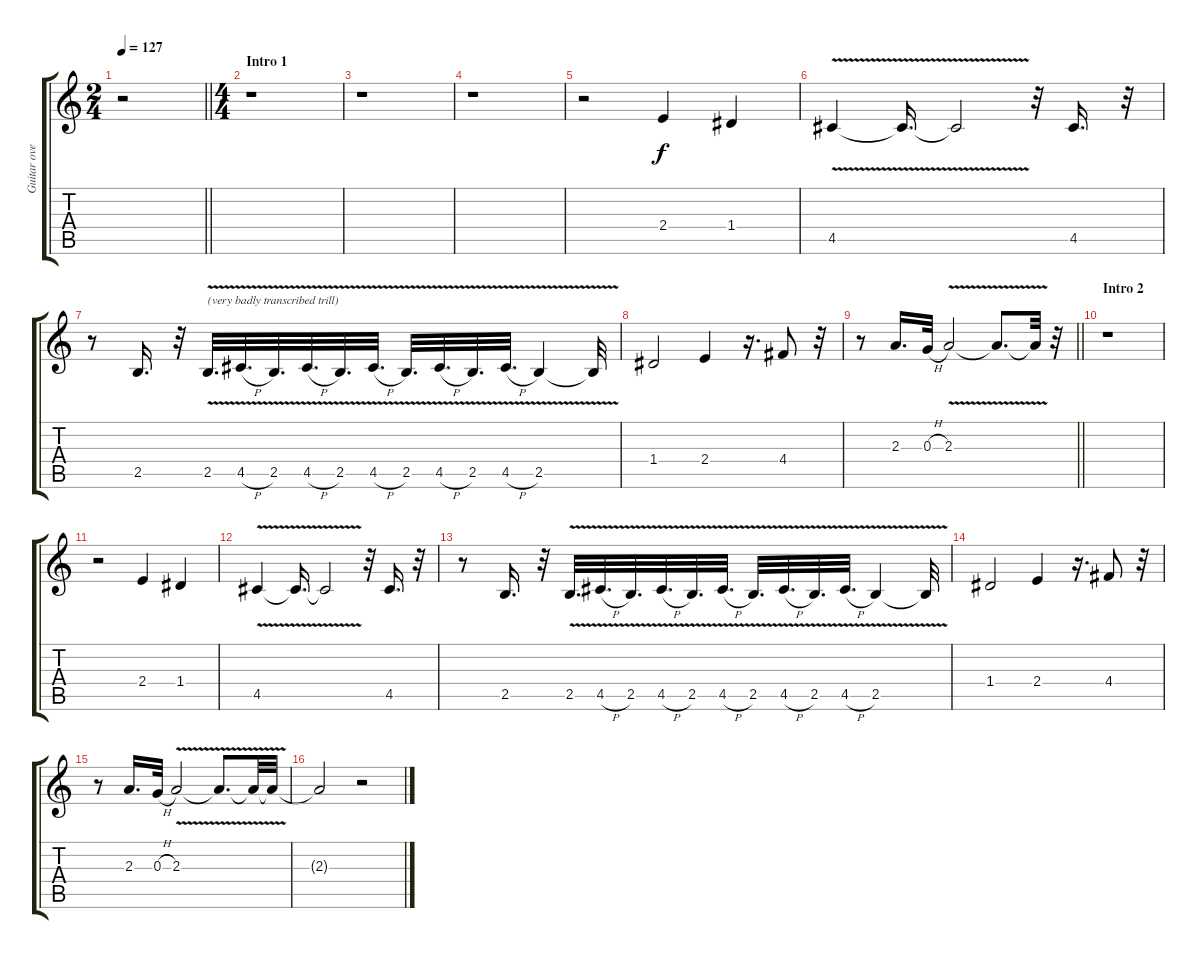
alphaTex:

\track ("Guitar overdubs" "Guitar ove") {instrument overdrivenguitar}
\staff {score tabs}
\tuning (E4 B3 G3 D3 A2 E2) {hide}
\ts (2 4)
\tempo 127
\clef g2
\barLineRight lightlight
\ks c
r.2{dy f instrument overdrivenguitar} |
\ts (4 4)
\section ("" "Intro 1")
r.1 |
r.1 |
r.1 |
r.2 2.4.4 1.4.4 |
4.5{v}.4 4.5{t}.16{d} 4.5{v t}.2 r.32 4.5.16{d} r.32 |
r.8 2.5.16{d} r.32 2.5{v}.32{d txt "(very badly transcribed trill)"} 4.5{v h}.32{d} 2.5{v}.32{d} 4.5{v h}.32{d} 2.5{v}.32{d} 4.5{v h}.32{d} 2.5{v}.32{d} 4.5{v h}.32{d} 2.5{v}.32{d} 4.5{v h}.32{d} 2.5{v}.4 2.5{v t}.32 |
1.4.2 2.4.4 r.16{d} 4.4.8 r.32 |
\barLineRight lightlight
r.8 2.3.16{d} 0.3{h}.32 2.3{v}.2 2.3{t}.8{d} 2.3{v t}.32 r.32 |
\section ("" "Intro 2")
r.1 |
r.2 2.4.4 1.4.4 |
4.5{v}.4 4.5{t}.16{d} 4.5{v t}.2 r.32 4.5.16{d} r.32 |
r.8 2.5.16{d} r.32 2.5{v}.32{d} 4.5{v h}.32{d} 2.5{v}.32{d} 4.5{v h}.32{d} 2.5{v}.32{d} 4.5{v h}.32{d} 2.5{v}.32{d} 4.5{v h}.32{d} 2.5{v}.32{d} 4.5{v h}.32{d} 2.5{v}.4 2.5{v t}.32 |
1.4.2 2.4.4 r.16{d} 4.4.8 r.32 |
r.8 2.3.16{d} 0.3{h}.32 2.3{v}.2 2.3{t}.8{d} 2.3{v t}.32 2.3{t}.32 |
2.3{t}.2 r.2
